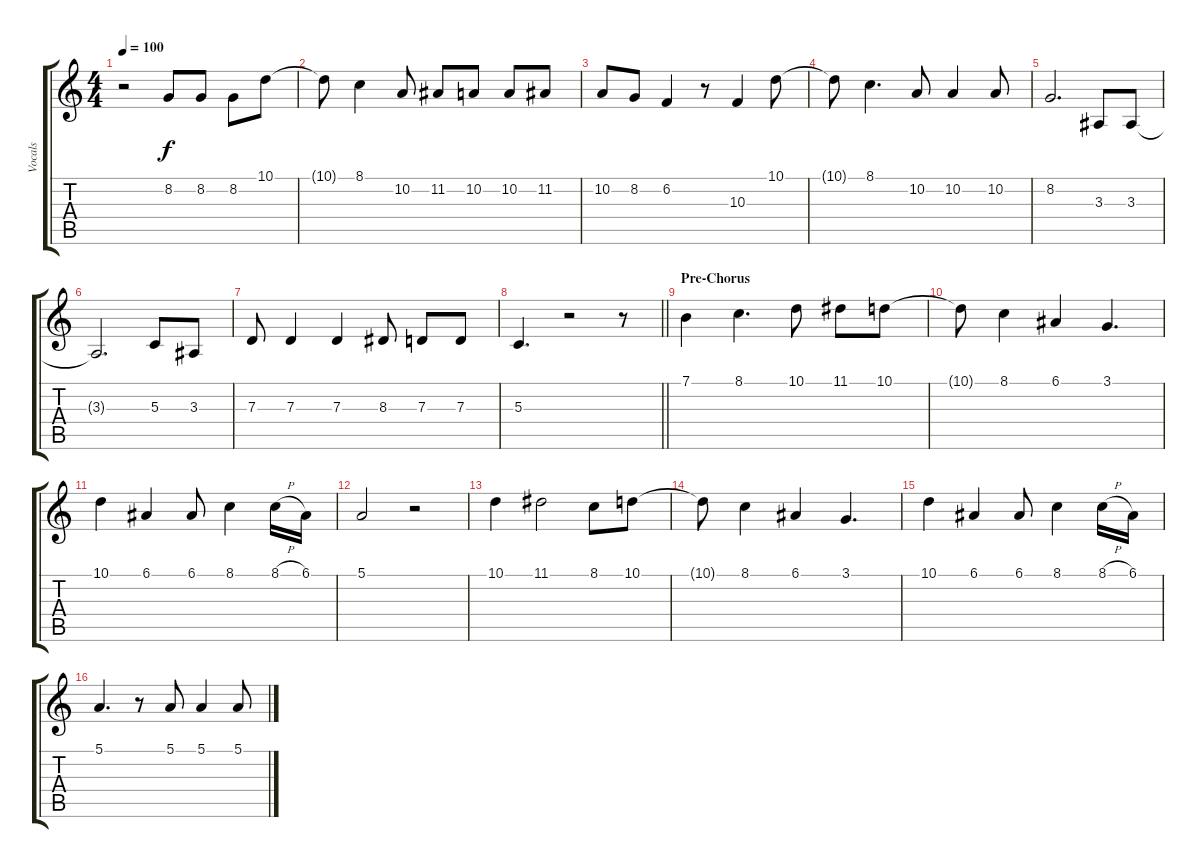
\track ("Vocals" "Vocals") {instrument flute}
\staff {score tabs}
\tuning (E4 B3 G3 D3 A2 E2) {hide}
\ts (4 4)
\tempo 100
\clef g2
\ks c
r.2{dy f} 8.2.8 8.2.8 8.2.8 10.1.8 |
10.1{t}.8 8.1.4 10.2.8 11.2.8 10.2.8 10.2.8 11.2.8 |
10.2.8 8.2.8 6.2.4 r.8 10.3.4 10.1.8 |
10.1{t}.8 8.1.4{d} 10.2.8 10.2.4 10.2.8 |
8.2.2{d} 3.3.8 3.3.8 |
3.3{t}.2{d} 5.3.8 3.3.8 |
7.3.8 7.3.4 7.3.4 8.3.8 7.3.8 7.3.8 |
\barLineRight lightlight
5.3.4{d} r.2 r.8 |
\section ("" "Pre-Chorus")
7.1.4 8.1.4{d} 10.1.8 11.1.8 10.1.8 |
10.1{t}.8 8.1.4 6.1.4 3.1.4{d} |
10.1.4 6.1.4 6.1.8 8.1.4 8.1{h}.16 6.1.16 |
5.1.2 r.2 |
10.1.4 11.1.2 8.1.8 10.1.8 |
10.1{t}.8 8.1.4 6.1.4 3.1.4{d} |
10.1.4 6.1.4 6.1.8 8.1.4 8.1{h}.16 6.1.16 |
5.1.4{d} r.8 5.1.8 5.1.4 5.1.8
